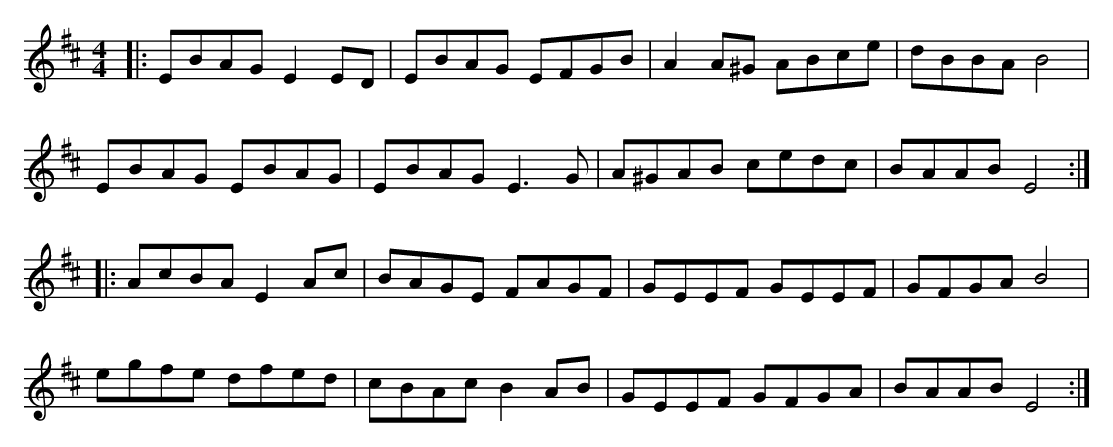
X:1
M:4/4
K:Edor
|:EBAG E2ED|EBAG EFGB|A2A^G ABce|dBBA B4|
EBAG EBAG|EBAG E3 G|A^GAB cedc|BAAB E4:|
|:AcBA E2Ac|BAGE FAGF|GEEF GEEF|GFGA B4|
egfe dfed|cBAc B2AB|GEEF GFGA|BAAB E4:|
